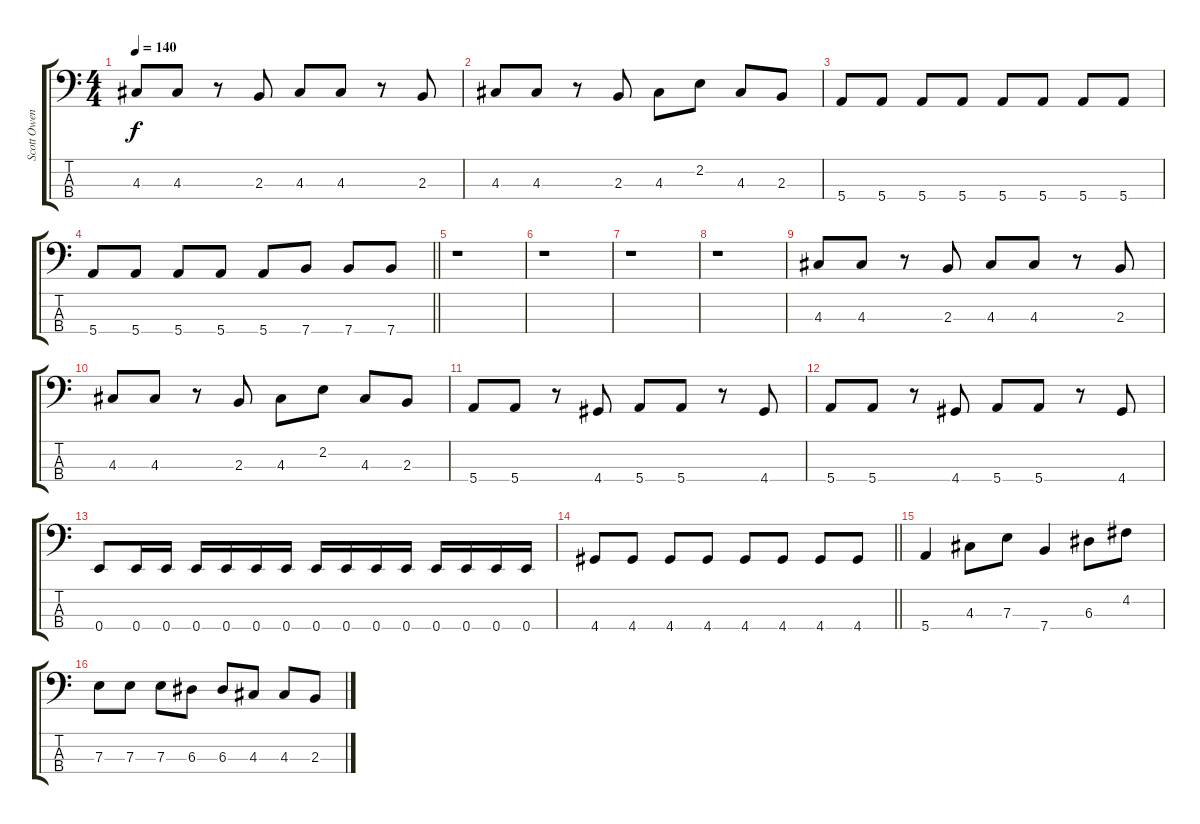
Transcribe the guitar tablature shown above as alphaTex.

\track ("Scott Owen" "Scott Owen") {instrument electricbassfinger}
\staff {score tabs}
\tuning (G2 D2 A1 E1) {hide}
\ts (4 4)
\tempo 140
\clef f4
\ks c
4.3.8{dy f} 4.3.8 r.8 2.3.8 4.3.8 4.3.8 r.8 2.3.8 |
4.3.8 4.3.8 r.8 2.3.8 4.3.8 2.2.8 4.3.8 2.3.8 |
5.4.8 5.4.8 5.4.8 5.4.8 5.4.8 5.4.8 5.4.8 5.4.8 |
\barLineRight lightlight
5.4.8 5.4.8 5.4.8 5.4.8 5.4.8 7.4.8 7.4.8 7.4.8 |
r.1 |
r.1 |
r.1 |
r.1 |
4.3.8 4.3.8 r.8 2.3.8 4.3.8 4.3.8 r.8 2.3.8 |
4.3.8 4.3.8 r.8 2.3.8 4.3.8 2.2.8 4.3.8 2.3.8 |
5.4.8 5.4.8 r.8 4.4.8 5.4.8 5.4.8 r.8 4.4.8 |
5.4.8 5.4.8 r.8 4.4.8 5.4.8 5.4.8 r.8 4.4.8 |
0.4.8 0.4.16 0.4.16 0.4.16 0.4.16 0.4.16 0.4.16 0.4.16 0.4.16 0.4.16 0.4.16 0.4.16 0.4.16 0.4.16 0.4.16 |
\barLineRight lightlight
4.4.8 4.4.8 4.4.8 4.4.8 4.4.8 4.4.8 4.4.8 4.4.8 |
5.4.4 4.3.8 7.3.8 7.4.4 6.3.8 4.2.8 |
7.3.8 7.3.8 7.3.8 6.3.8 6.3.8 4.3.8 4.3.8 2.3.8
